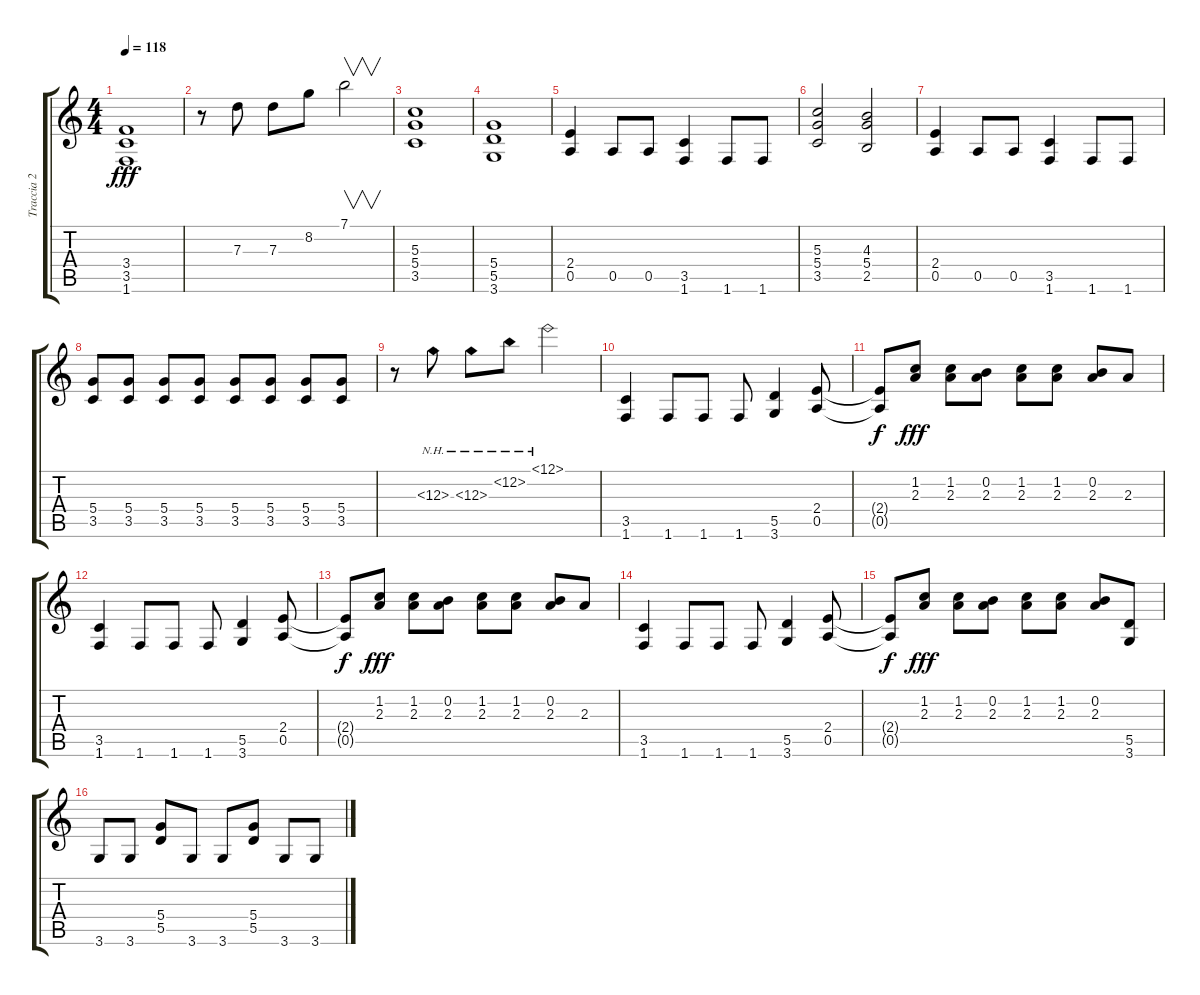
\track ("Traccia 2" "Traccia 2") {instrument distortionguitar}
\staff {score tabs}
\tuning (E4 B3 G3 D3 A2 E2) {hide}
\ts (4 4)
\tempo 118
\clef g2
\ks c
(3.4 3.5 1.6).1{dy fff} |
r.8 7.3.8 7.3.8 8.2.8 7.1.2{v} |
(5.3 5.4 3.5).1 |
(5.4 5.5 3.6).1 |
(2.4 0.5).4 0.5.8 0.5.8 (3.5 1.6).4 1.6.8 1.6.8 |
(5.3 5.4 3.5).2 (4.3 5.4 2.5).2 |
(2.4 0.5).4 0.5.8 0.5.8 (3.5 1.6).4 1.6.8 1.6.8 |
(5.4 3.5).8 (5.4 3.5).8 (5.4 3.5).8 (5.4 3.5).8 (5.4 3.5).8 (5.4 3.5).8 (5.4 3.5).8 (5.4 3.5).8 |
r.8 12.3{nh}.8 12.3{nh}.8 12.2{nh}.8 12.1{nh}.2 |
(3.5 1.6).4 1.6.8 1.6.8 1.6.8 (5.5 3.6).4 (2.4 0.5).8 |
(2.4{t} 0.5{t}).8{dy f} (1.2 2.3).8{dy fff} (1.2 2.3).8 (0.2 2.3).8 (1.2 2.3).8 (1.2 2.3).8 (0.2 2.3).8 2.3.8 |
(3.5 1.6).4 1.6.8 1.6.8 1.6.8 (5.5 3.6).4 (2.4 0.5).8 |
(2.4{t} 0.5{t}).8{dy f} (1.2 2.3).8{dy fff} (1.2 2.3).8 (0.2 2.3).8 (1.2 2.3).8 (1.2 2.3).8 (0.2 2.3).8 2.3.8 |
(3.5 1.6).4 1.6.8 1.6.8 1.6.8 (5.5 3.6).4 (2.4 0.5).8 |
(2.4{t} 0.5{t}).8{dy f} (1.2 2.3).8{dy fff} (1.2 2.3).8 (0.2 2.3).8 (1.2 2.3).8 (1.2 2.3).8 (0.2 2.3).8 (5.5 3.6).8 |
3.6.8 3.6.8 (5.4 5.5).8 3.6.8 3.6.8 (5.4 5.5).8 3.6.8 3.6.8
